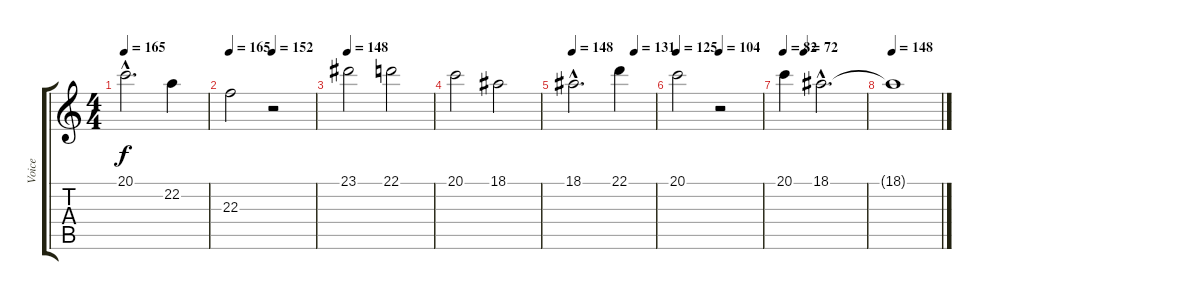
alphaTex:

\track ("Voice " "Voice ") {instrument honkytonkpiano}
\staff {score tabs}
\tuning (E4 B3 G3 D3 A2 E2) {hide}
\ts (4 4)
\tempo 165
\clef g2
\ks c
20.1{hac}.2{d dy f} 22.2.4 |
\tempo 165
\tempo (152 0.5)
22.3.2 r.2 |
\tempo 148
23.1.2 22.1.2 |
20.1.2 18.1.2 |
\tempo 148
\tempo (131 0.75)
18.1{hac}.2{d} 22.1.4 |
\tempo 125
\tempo (104 0.5)
20.1.2 r.2 |
\tempo 82
\tempo (72 0.25)
20.1.4 18.1{hac}.2{d} |
\tempo 148
18.1{t}.1
